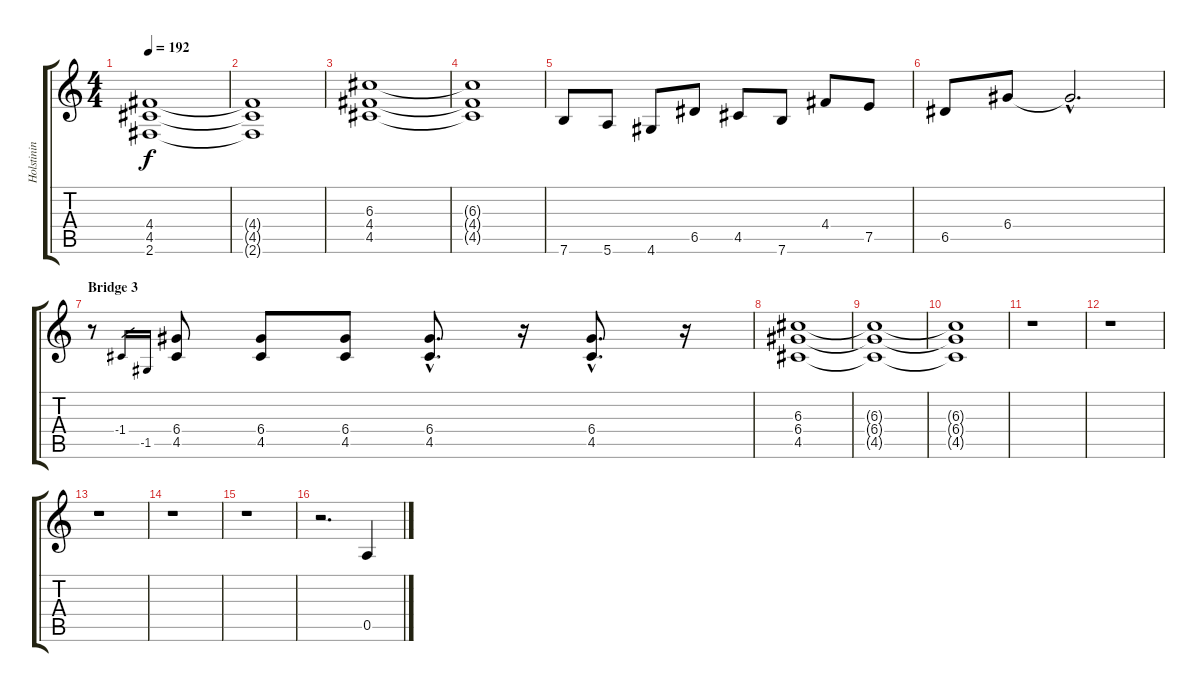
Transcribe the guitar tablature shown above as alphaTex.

\track ("Holstinin 1" "Holstinin ") {instrument overdrivenguitar}
\staff {score tabs}
\tuning (E4 B3 G3 D3 A2 E2) {hide}
\ts (4 4)
\tempo 192
\clef g2
\ks c
(4.4 4.5 2.6).1{dy f} |
(4.4{t} 4.5{t} 2.6{t}).1 |
(6.3 4.4 4.5).1 |
(6.3{t} 4.4{t} 4.5{t}).1 |
7.6.8 5.6.8 4.6.8 6.5.8 4.5.8 7.6.8 4.4.8 7.5.8 |
6.5.8 6.4.8 6.4{hac t}.2{d} |
\section ("" "Bridge 3")
r.8 -1.4.16{gr} -1.5.16{gr} (6.4 4.5).8 (6.4 4.5).8 (6.4 4.5).8 (6.4{hac} 4.5{hac}).8{d} r.16 (6.4{hac} 4.5{hac}).8{d} r.16 |
(6.3 6.4 4.5).1 |
(6.3{t} 6.4{t} 4.5{t}).1{volume 0} |
(6.3{t} 6.4{t} 4.5{t}).1 |
r.1 |
r.1 |
r.1 |
r.1 |
r.1 |
r.2{d volume 12} 0.5{ss}.4
